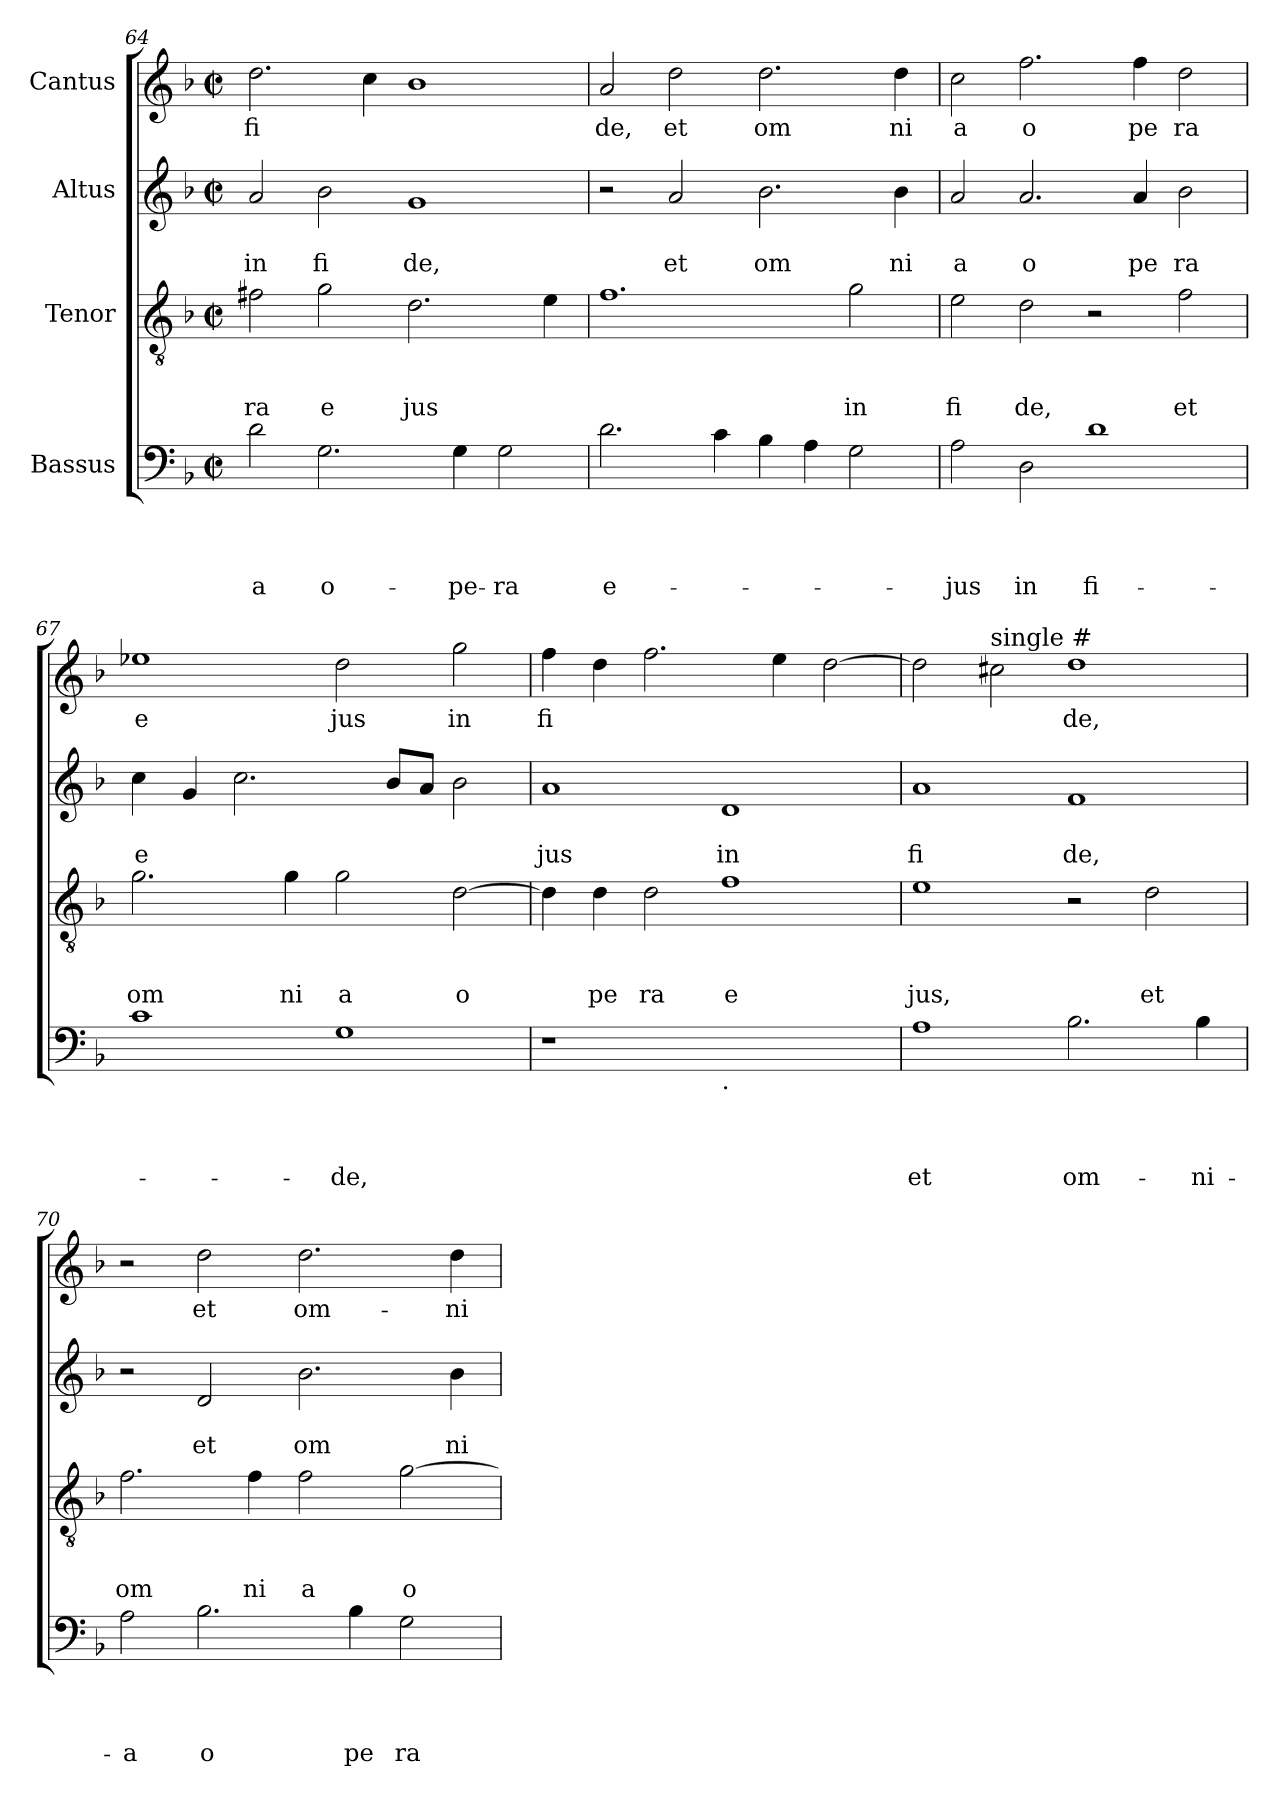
**kern	**text	**text	**text	**text	**kern	**text	**text	**text	**kern	**text	**text	**kern	**text
*part4	*part4	*part4	*part4	*part4	*part3	*part3	*part3	*part3	*part2	*part2	*part2	*part1	*part1
*staff4	*staff4	*staff4	*staff4	*staff4	*staff3	*staff3	*staff3	*staff3	*staff2	*staff2	*staff2	*staff1	*staff1
*I"Bassus	*	*	*	*	*I"Tenor	*	*	*	*I"Altus	*	*	*I"Cantus	*
!!LO:LB:g=z
*clefF4	*	*	*	*	*clefGv2	*	*	*	*clefG2	*	*	*clefG2	*
*k[b-]	*	*	*	*	*k[b-]	*	*	*	*k[b-]	*	*	*k[b-]	*
*F:	*	*	*	*	*F:	*	*	*	*F:	*	*	*F:	*
*M2/2	*	*	*	*	*M2/2	*	*	*	*M2/2	*	*	*M2/2	*
*met(c|)	*	*	*	*	*met(c|)	*	*	*	*met(c|)	*	*	*met(c|)	*
=64	=64	=64	=64	=64	=64	=64	=64	=64	=64	=64	=64	=64	=64
!	!	!	!	!LO:LY:b	!	!	!	!LO:LY:b	!	!	!LO:LY:b	!	!LO:LY:b
2d\	.	.	.	-a	2f#X\	.	.	ra	2a/	.	in	2.dd\	fi
!	!	!	!	!LO:LY:b	!	!	!	!LO:LY:b	!	!	!LO:LY:b	!	!
2.G\	.	.	.	o-	2g\	.	.	e	2b-\	.	fi	.	.
.	.	.	.	.	.	.	.	.	.	.	.	4cc\	.
!	!	!	!	!	!	!	!	!LO:LY:b	!	!	!LO:LY:b	!	!
.	.	.	.	.	2.d\	.	.	jus	1g	.	de,	1b-	.
!	!	!	!	!LO:LY:b	!	!	!	!	!	!	!	!	!
4G\	.	.	.	-pe-	.	.	.	.	.	.	.	.	.
!	!	!	!	!LO:LY:b	!	!	!	!	!	!	!	!	!
2G\	.	.	.	-ra	.	.	.	.	.	.	.	.	.
.	.	.	.	.	4e\	.	.	.	.	.	.	.	.
=65	=65	=65	=65	=65	=65	=65	=65	=65	=65	=65	=65	=65	=65
!	!	!	!	!LO:LY:b	!	!	!	!	!	!	!	!	!LO:LY:b
2.d\	.	.	.	e-	1.f	.	.	.	2r	.	.	2a/	de,
!	!	!	!	!	!	!	!	!	!	!	!LO:LY:b	!	!LO:LY:b
.	.	.	.	.	.	.	.	.	2a/	.	et	2dd\	et
4c\	.	.	.	.	.	.	.	.	.	.	.	.	.
!	!	!	!	!	!	!	!	!	!	!	!LO:LY:b	!	!LO:LY:b
4B-\	.	.	.	.	.	.	.	.	2.b-\	.	om	2.dd\	om
4A\	.	.	.	.	.	.	.	.	.	.	.	.	.
!	!	!	!	!	!	!	!	!LO:LY:b	!	!	!	!	!
2G\	.	.	.	.	2g\	.	.	in	.	.	.	.	.
!	!	!	!	!	!	!	!	!	!	!	!LO:LY:b	!	!LO:LY:b
.	.	.	.	.	.	.	.	.	4b-\	.	ni	4dd\	ni
=66	=66	=66	=66	=66	=66	=66	=66	=66	=66	=66	=66	=66	=66
!	!	!	!	!LO:LY:b	!	!	!	!LO:LY:b	!	!	!LO:LY:b	!	!LO:LY:b
2A\	.	.	.	-jus	2e\	.	.	fi	2a/	.	a	2cc\	a
!	!	!	!	!LO:LY:b	!	!	!	!LO:LY:b	!	!	!LO:LY:b	!	!LO:LY:b
2D\	.	.	.	in	2d\	.	.	de,	2.a/	.	o	2.ff\	o
!	!	!	!	!LO:LY:b	!	!	!	!	!	!	!	!	!
1d	.	.	.	fi-	2r	.	.	.	.	.	.	.	.
!	!	!	!	!	!	!	!	!	!	!	!LO:LY:b	!	!LO:LY:b
.	.	.	.	.	.	.	.	.	4a/	.	pe	4ff\	pe
!	!	!	!	!	!	!	!	!LO:LY:b	!	!	!LO:LY:b	!	!LO:LY:b
.	.	.	.	.	2f\	.	.	et	2b-\	.	ra	2dd\	ra
=67	=67	=67	=67	=67	=67	=67	=67	=67	=67	=67	=67	=67	=67
!	!	!	!	!	!	!	!	!LO:LY:b	!	!	!LO:LY:b	!	!LO:LY:b
1c	.	.	.	.	2.g\	.	.	om	4cc\	.	e	1ee-X	e
.	.	.	.	.	.	.	.	.	4g/	.	.	.	.
.	.	.	.	.	.	.	.	.	2.cc\	.	.	.	.
!	!	!	!	!	!	!	!	!LO:LY:b	!	!	!	!	!
.	.	.	.	.	4g\	.	.	ni	.	.	.	.	.
!	!	!	!	!LO:LY:b	!	!	!	!LO:LY:b	!	!	!	!	!LO:LY:b
1G	.	.	.	-de,	2g\	.	.	a	.	.	.	2dd\	jus
.	.	.	.	.	.	.	.	.	8b-/L	.	.	.	.
.	.	.	.	.	.	.	.	.	8a/J	.	.	.	.
!	!	!	!	!	!	!	!	!LO:LY:b	!	!	!	!	!LO:LY:b
.	.	.	.	.	[>2d\	.	.	o	2b-\	.	.	2gg\	in
=68	=68	=68	=68	=68	=68	=68	=68	=68	=68	=68	=68	=68	=68
!	!	!	!	!	!	!	!	!	!	!	!LO:LY:b	!	!LO:LY:b
1r	.	.	.	.	4d\]	.	.	.	1a	.	jus	4ff\	fi
!	!	!	!	!	!	!	!	!LO:LY:b	!	!	!	!	!
.	.	.	.	.	4d\	.	.	pe	.	.	.	4dd\	.
!	!	!	!	!	!	!	!	!LO:LY:b	!	!	!	!	!
.	.	.	.	.	2d\	.	.	ra	.	.	.	2.ff\	.
!LO:TX:b:t=.	!	!	!	!	!	!	!	!	!	!	!	!	!
!	!	!	!	!	!	!	!	!LO:LY:b	!	!	!LO:LY:b	!	!
1ryy	.	.	.	.	1f	.	.	e	1d	.	in	.	.
.	.	.	.	.	.	.	.	.	.	.	.	4ee\	.
.	.	.	.	.	.	.	.	.	.	.	.	[>2dd\	.
=69	=69	=69	=69	=69	=69	=69	=69	=69	=69	=69	=69	=69	=69
!	!	!	!	!LO:LY:b	!	!	!	!LO:LY:b	!	!	!LO:LY:b	!	!
1A	.	.	.	et	1e	.	.	jus,	1a	.	fi	2dd\]	.
!	!	!	!	!	!	!	!	!	!	!	!	!LO:TX:a:t=single #	!
.	.	.	.	.	.	.	.	.	.	.	.	2cc#\	.
!	!	!	!	!LO:LY:b	!	!	!	!	!	!	!LO:LY:b	!	!LO:LY:b
2.B-\	.	.	.	om-	2r	.	.	.	1f	.	de,	1dd	de,
!	!	!	!	!	!	!	!	!LO:LY:b	!	!	!	!	!
.	.	.	.	.	2d\	.	.	et	.	.	.	.	.
!	!	!	!	!LO:LY:b	!	!	!	!	!	!	!	!	!
4B-\	.	.	.	-ni-	.	.	.	.	.	.	.	.	.
!!LO:PB:g=z
=70	=70	=70	=70	=70	=70	=70	=70	=70	=70	=70	=70	=70	=70
!	!	!	!	!LO:LY:b	!	!	!	!LO:LY:b	!	!	!	!	!
2A\	.	.	.	-a	2.f\	.	.	om	2r	.	.	2r	.
!	!	!	!	!LO:LY:b	!	!	!	!	!	!	!LO:LY:b	!	!LO:LY:b
2.B-\	.	.	.	o	.	.	.	.	2d/	.	et	2dd\	et
!	!	!	!	!	!	!	!	!LO:LY:b	!	!	!	!	!
.	.	.	.	.	4f\	.	.	ni	.	.	.	.	.
!	!	!	!	!	!	!	!	!LO:LY:b	!	!	!LO:LY:b	!	!LO:LY:b
.	.	.	.	.	2f\	.	.	a	2.b-\	.	om	2.dd\	om-
!	!	!	!	!LO:LY:b	!	!	!	!	!	!	!	!	!
4B-\	.	.	.	pe	.	.	.	.	.	.	.	.	.
!	!	!	!	!LO:LY:b	!	!	!	!LO:LY:b	!	!	!	!	!
2G\	.	.	.	ra	[>2g\	.	.	o	.	.	.	.	.
!	!	!	!	!	!	!	!	!	!	!	!LO:LY:b	!	!LO:LY:b
.	.	.	.	.	.	.	.	.	4b-\	.	ni	4dd\	-ni-
=	=	=	=	=	=	=	=	=	=	=	=	=	=
*-	*-	*-	*-	*-	*-	*-	*-	*-	*-	*-	*-	*-	*-
